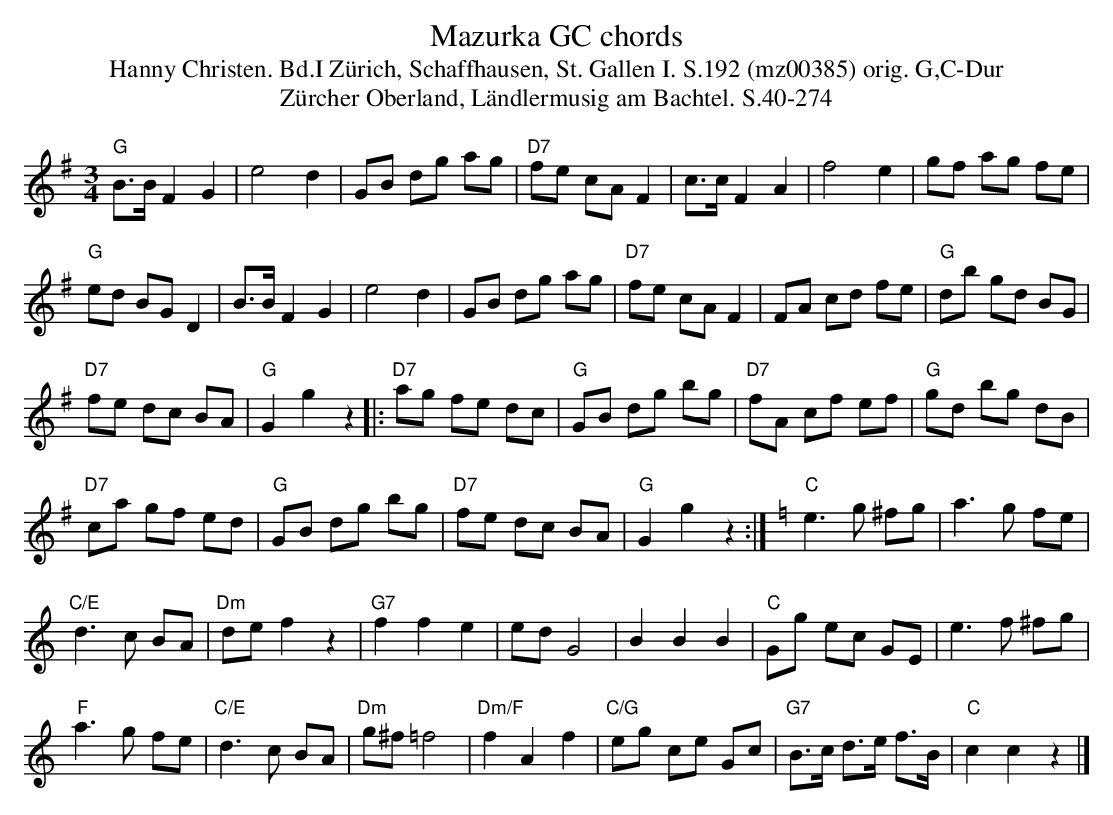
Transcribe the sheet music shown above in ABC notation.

X:1
T:Mazurka GC chords
T:Hanny Christen. Bd.I Zürich, Schaffhausen, St. Gallen I. S.192 (mz00385) orig. G,C-Dur
T: Z\"urcher Oberland, L\"andlermusig am Bachtel. S.40-274
M:3/4
L:1/8
K:G %%MIDI gchordon
"G"B>BF2G2 | e4d2 | GB dg ag | "D7"fe cAF2 | c>cF2A2 | f4e2 | gf ag fe |
"G"ed BGD2 | B>BF2G2 | e4d2 | GB dg ag | "D7"fe cAF2 | FA cd fe | "G"db gd BG |
"D7"fe dc BA | "G"G2g2z2 |: "D7"ag fe dc | "G"GB dg bg | "D7"fA cf ef | "G"gd bg dB |
"D7"ca gf ed | "G"GB dg bg | "D7"fe dc BA | "G"G2g2z2 :| [K:C] "C"e3g ^fg | a3g fe |
"C/E"d3c BA | "Dm"def2z2 | "G7"f2f2e2 | edG4 | B2B2B2 | "C"Gg ec GE | e3f ^fg |
"F"a3g fe | "C/E"d3c BA | "Dm"g^f=f4 | "Dm/F"f2A2f2 | "C/G"eg ce Gc | "G7"B>c d>e f>B | "C"c2c2z2 |]
